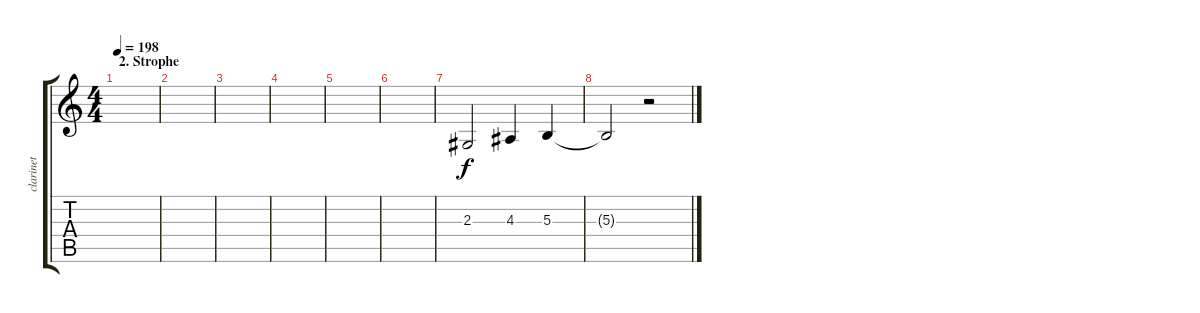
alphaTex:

\track ("clarinet" "clarinet") {instrument clarinet}
\staff {score tabs}
\tuning (Eb4 Bb3 Gb3 Db3 Ab2 Eb2) {hide}
\ts (4 4)
\section ("" "2. Strophe")
\tempo 198
\clef g2
\ks c
|
|
|
|
|
|
2.3.2 4.3.4 5.3.4 |
5.3{t}.2 r.2
